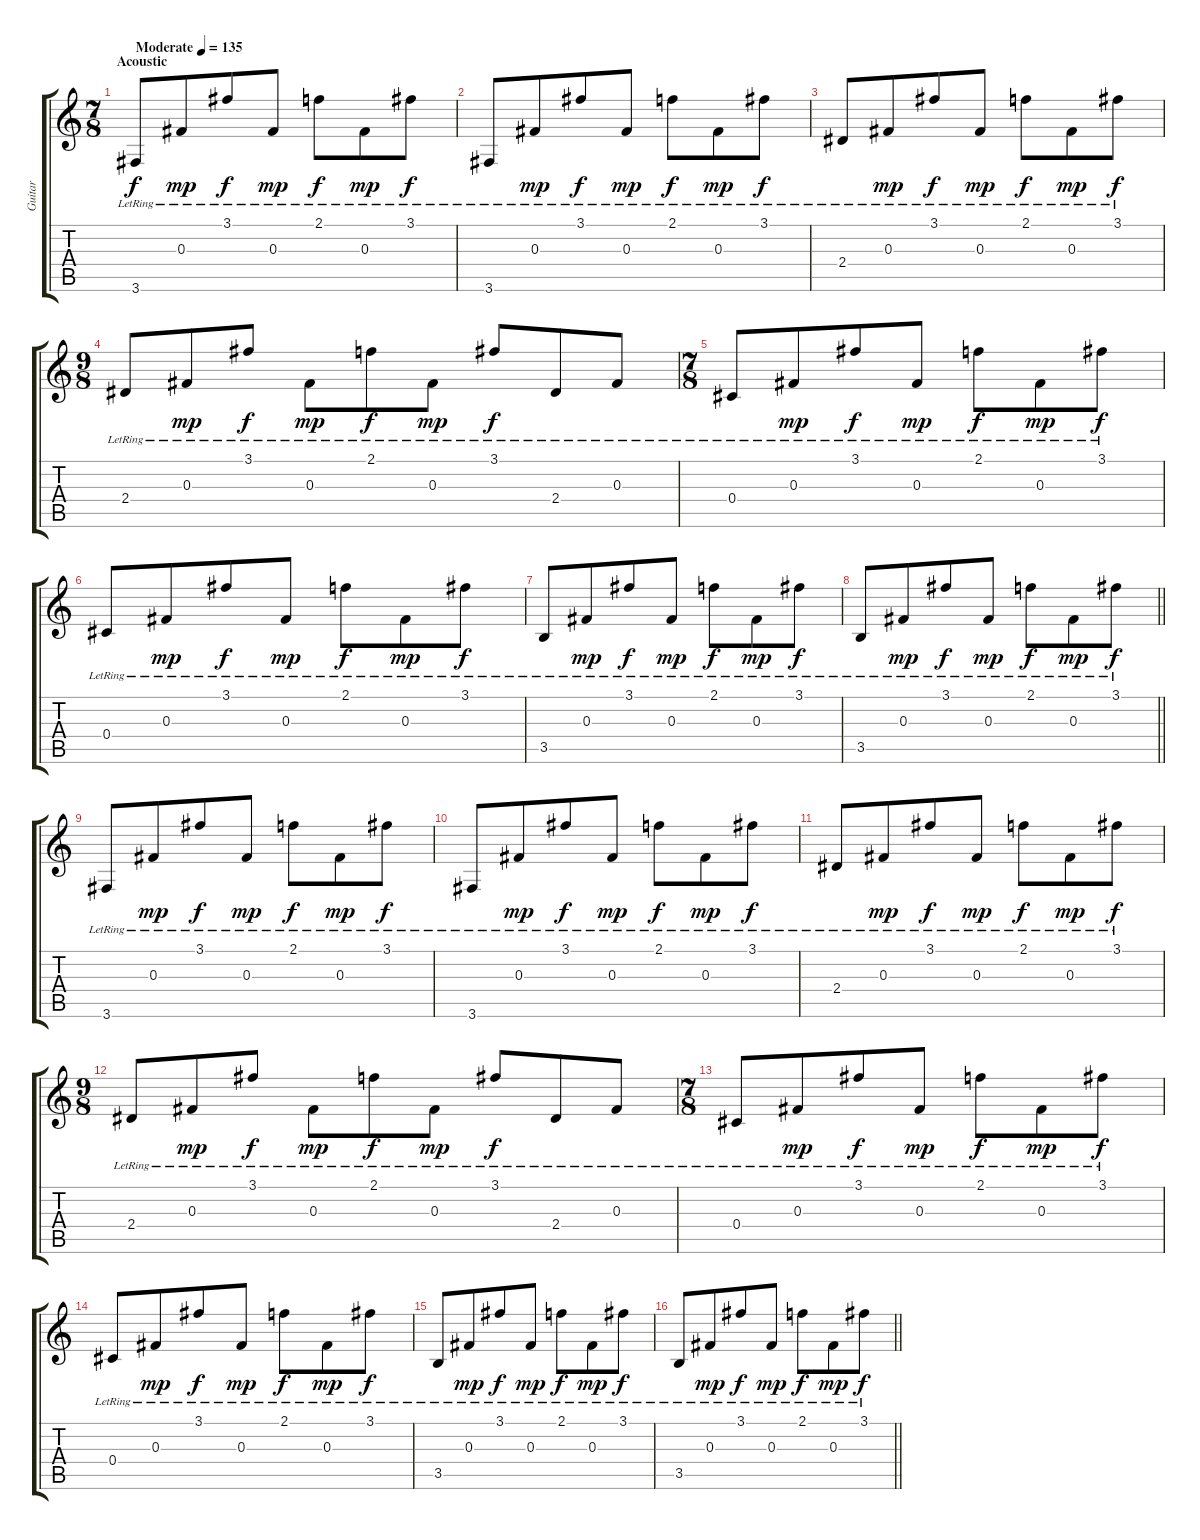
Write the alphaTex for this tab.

\track ("Guitar" "Guitar") {instrument acousticguitarsteel}
\staff {score tabs}
\tuning (Eb4 Bb3 Gb3 Db3 Ab2 Eb2) {hide}
\ts (7 8)
\section ("" "Acoustic")
\tempo (135 "Moderate")
\clef g2
\ks c
3.6{lr}.8{dy f instrument acousticguitarsteel} 0.3{lr}.8{dy mp} 3.1{lr}.8{dy f} 0.3{lr}.8{dy mp} 2.1{lr}.8{dy f} 0.3{lr}.8{dy mp} 3.1{lr}.8{dy f} |
3.6{lr}.8 0.3{lr}.8{dy mp} 3.1{lr}.8{dy f} 0.3{lr}.8{dy mp} 2.1{lr}.8{dy f} 0.3{lr}.8{dy mp} 3.1{lr}.8{dy f} |
2.4{lr}.8 0.3{lr}.8{dy mp} 3.1{lr}.8{dy f} 0.3{lr}.8{dy mp} 2.1{lr}.8{dy f} 0.3{lr}.8{dy mp} 3.1{lr}.8{dy f} |
\ts (9 8)
2.4{lr}.8 0.3{lr}.8{dy mp} 3.1{lr}.8{dy f} 0.3{lr}.8{dy mp} 2.1{lr}.8{dy f} 0.3{lr}.8{dy mp} 3.1{lr}.8{dy f} 2.4{lr}.8 0.3{lr}.8 |
\ts (7 8)
0.4{lr}.8 0.3{lr}.8{dy mp} 3.1{lr}.8{dy f} 0.3{lr}.8{dy mp} 2.1{lr}.8{dy f} 0.3{lr}.8{dy mp} 3.1{lr}.8{dy f} |
0.4{lr}.8 0.3{lr}.8{dy mp} 3.1{lr}.8{dy f} 0.3{lr}.8{dy mp} 2.1{lr}.8{dy f} 0.3{lr}.8{dy mp} 3.1{lr}.8{dy f} |
3.5{lr}.8 0.3{lr}.8{dy mp} 3.1{lr}.8{dy f} 0.3{lr}.8{dy mp} 2.1{lr}.8{dy f} 0.3{lr}.8{dy mp} 3.1{lr}.8{dy f} |
\barLineRight lightlight
3.5{lr}.8 0.3{lr}.8{dy mp} 3.1{lr}.8{dy f} 0.3{lr}.8{dy mp} 2.1{lr}.8{dy f} 0.3{lr}.8{dy mp} 3.1{lr}.8{dy f} |
\section ("" "")
3.6{lr}.8 0.3{lr}.8{dy mp} 3.1{lr}.8{dy f} 0.3{lr}.8{dy mp} 2.1{lr}.8{dy f} 0.3{lr}.8{dy mp} 3.1{lr}.8{dy f} |
3.6{lr}.8 0.3{lr}.8{dy mp} 3.1{lr}.8{dy f} 0.3{lr}.8{dy mp} 2.1{lr}.8{dy f} 0.3{lr}.8{dy mp} 3.1{lr}.8{dy f} |
2.4{lr}.8 0.3{lr}.8{dy mp} 3.1{lr}.8{dy f} 0.3{lr}.8{dy mp} 2.1{lr}.8{dy f} 0.3{lr}.8{dy mp} 3.1{lr}.8{dy f} |
\ts (9 8)
2.4{lr}.8 0.3{lr}.8{dy mp} 3.1{lr}.8{dy f} 0.3{lr}.8{dy mp} 2.1{lr}.8{dy f} 0.3{lr}.8{dy mp} 3.1{lr}.8{dy f} 2.4{lr}.8 0.3{lr}.8 |
\ts (7 8)
0.4{lr}.8 0.3{lr}.8{dy mp} 3.1{lr}.8{dy f} 0.3{lr}.8{dy mp} 2.1{lr}.8{dy f} 0.3{lr}.8{dy mp} 3.1{lr}.8{dy f} |
0.4{lr}.8 0.3{lr}.8{dy mp} 3.1{lr}.8{dy f} 0.3{lr}.8{dy mp} 2.1{lr}.8{dy f} 0.3{lr}.8{dy mp} 3.1{lr}.8{dy f} |
3.5{lr}.8 0.3{lr}.8{dy mp} 3.1{lr}.8{dy f} 0.3{lr}.8{dy mp} 2.1{lr}.8{dy f} 0.3{lr}.8{dy mp} 3.1{lr}.8{dy f} |
\barLineRight lightlight
3.5{lr}.8 0.3{lr}.8{dy mp} 3.1{lr}.8{dy f} 0.3{lr}.8{dy mp} 2.1{lr}.8{dy f} 0.3{lr}.8{dy mp} 3.1{lr}.8{dy f}
